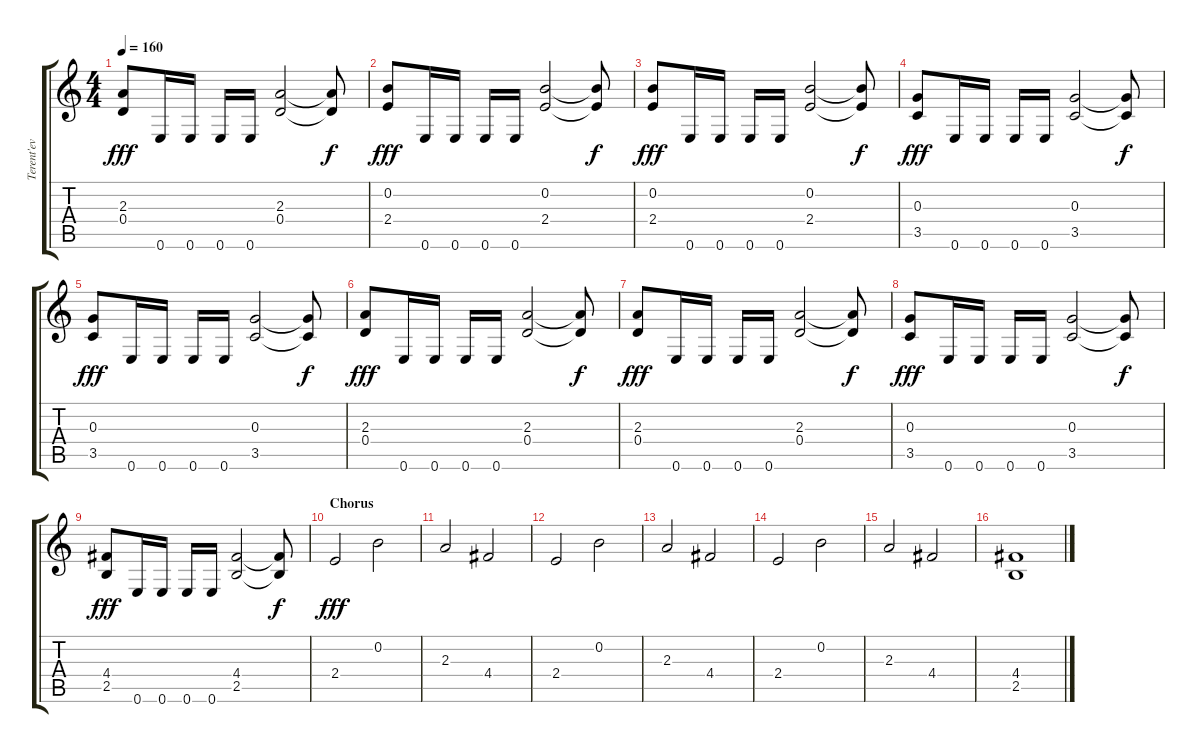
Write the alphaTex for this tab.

\track ("Terent'ev " "Terent'ev ") {instrument distortionguitar}
\staff {score tabs}
\tuning (E4 B3 G3 D3 A2 E2) {hide}
\ts (4 4)
\tempo 160
\clef g2
\ks c
(2.3 0.4).8{dy fff} 0.6.16 0.6.16 0.6.16 0.6.16 (2.3 0.4).2 (2.3{t} 0.4{t}).8{dy f} |
(0.2 2.4).8{dy fff} 0.6.16 0.6.16 0.6.16 0.6.16 (0.2 2.4).2 (0.2{t} 2.4{t}).8{dy f} |
(0.2 2.4).8{dy fff} 0.6.16 0.6.16 0.6.16 0.6.16 (0.2 2.4).2 (0.2{t} 2.4{t}).8{dy f} |
(0.3 3.5).8{dy fff} 0.6.16 0.6.16 0.6.16 0.6.16 (0.3 3.5).2 (0.3{t} 3.5{t}).8{dy f} |
(0.3 3.5).8{dy fff} 0.6.16 0.6.16 0.6.16 0.6.16 (0.3 3.5).2 (0.3{t} 3.5{t}).8{dy f} |
(2.3 0.4).8{dy fff} 0.6.16 0.6.16 0.6.16 0.6.16 (2.3 0.4).2 (2.3{t} 0.4{t}).8{dy f} |
(2.3 0.4).8{dy fff} 0.6.16 0.6.16 0.6.16 0.6.16 (2.3 0.4).2 (2.3{t} 0.4{t}).8{dy f} |
(0.3 3.5).8{dy fff} 0.6.16 0.6.16 0.6.16 0.6.16 (0.3 3.5).2 (0.3{t} 3.5{t}).8{dy f} |
(4.4 2.5).8{dy fff} 0.6.16 0.6.16 0.6.16 0.6.16 (4.4 2.5).2 (4.4{t} 2.5{t}).8{dy f} |
\section ("" "Chorus")
2.4.2{dy fff balance 16} 0.2.2 |
2.3.2 4.4.2 |
2.4.2 0.2.2 |
2.3.2 4.4.2 |
2.4.2 0.2.2 |
2.3.2 4.4.2{balance 8} |
(4.4 2.5).1
